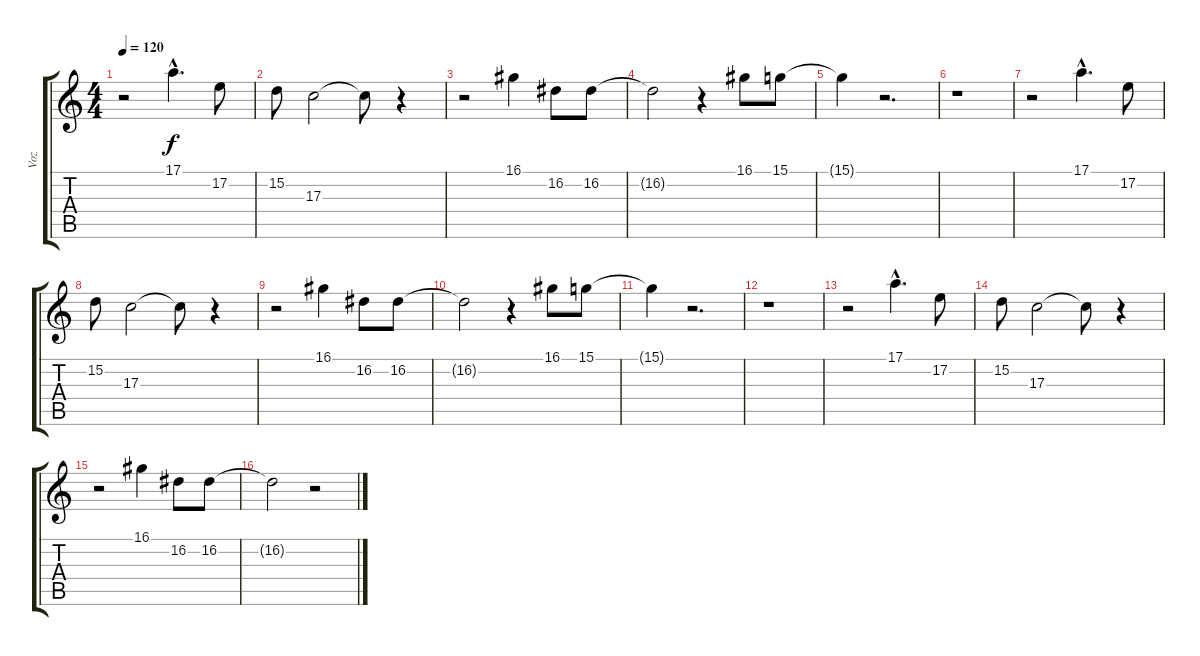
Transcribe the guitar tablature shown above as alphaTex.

\track ("Voz" "Voz") {instrument lead6voice}
\staff {score tabs}
\tuning (E4 B3 G3 D3 A2 E2) {hide}
\ts (4 4)
\tempo 120
\clef g2
\ks c
r.2{dy f} 17.1{hac}.4{d} 17.2.8 |
15.2.8 17.3.2 17.3{t}.8 r.4 |
r.2 16.1.4 16.2.8 16.2.8 |
16.2{t}.2 r.4 16.1.8 15.1.8 |
15.1{t}.4 r.2{d} |
r.1 |
r.2 17.1{hac}.4{d} 17.2.8 |
15.2.8 17.3.2 17.3{t}.8 r.4 |
r.2 16.1.4 16.2.8 16.2.8 |
16.2{t}.2 r.4 16.1.8 15.1.8 |
15.1{t}.4 r.2{d} |
r.1 |
r.2 17.1{hac}.4{d} 17.2.8 |
15.2.8 17.3.2 17.3{t}.8 r.4 |
r.2 16.1.4 16.2.8 16.2.8 |
16.2{t}.2 r.2
